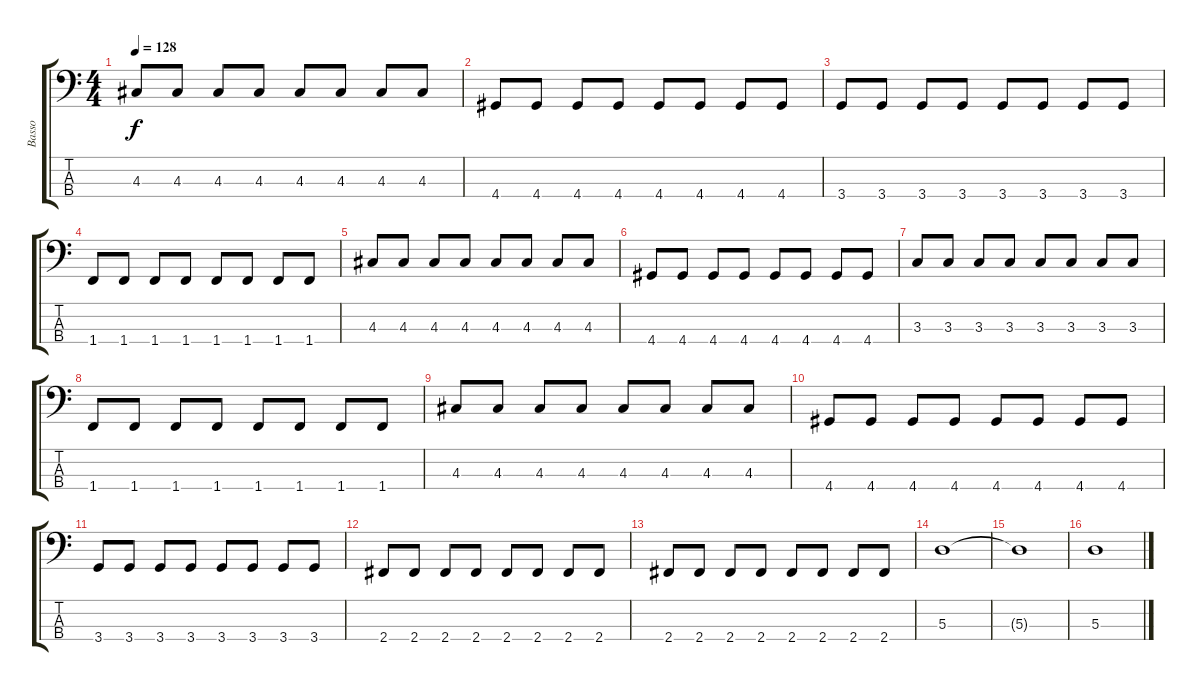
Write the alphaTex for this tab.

\track ("Basso" "Basso") {instrument electricbassfinger}
\staff {score tabs}
\tuning (G2 D2 A1 E1) {hide}
\ts (4 4)
\tempo 128
\clef f4
\ks aminor
4.3.8{dy f} 4.3.8 4.3.8 4.3.8 4.3.8 4.3.8 4.3.8 4.3.8 |
4.4.8 4.4.8 4.4.8 4.4.8 4.4.8 4.4.8 4.4.8 4.4.8 |
3.4.8 3.4.8 3.4.8 3.4.8 3.4.8 3.4.8 3.4.8 3.4.8 |
1.4.8 1.4.8 1.4.8 1.4.8 1.4.8 1.4.8 1.4.8 1.4.8 |
4.3.8 4.3.8 4.3.8 4.3.8 4.3.8 4.3.8 4.3.8 4.3.8 |
4.4.8 4.4.8 4.4.8 4.4.8 4.4.8 4.4.8 4.4.8 4.4.8 |
3.3.8 3.3.8 3.3.8 3.3.8 3.3.8 3.3.8 3.3.8 3.3.8 |
1.4.8 1.4.8 1.4.8 1.4.8 1.4.8 1.4.8 1.4.8 1.4.8 |
4.3.8 4.3.8 4.3.8 4.3.8 4.3.8 4.3.8 4.3.8 4.3.8 |
4.4.8 4.4.8 4.4.8 4.4.8 4.4.8 4.4.8 4.4.8 4.4.8 |
3.4.8 3.4.8 3.4.8 3.4.8 3.4.8 3.4.8 3.4.8 3.4.8 |
2.4.8 2.4.8 2.4.8 2.4.8 2.4.8 2.4.8 2.4.8 2.4.8 |
2.4.8 2.4.8 2.4.8 2.4.8 2.4.8 2.4.8 2.4.8 2.4.8 |
5.3.1 |
5.3{t}.1 |
5.3.1
